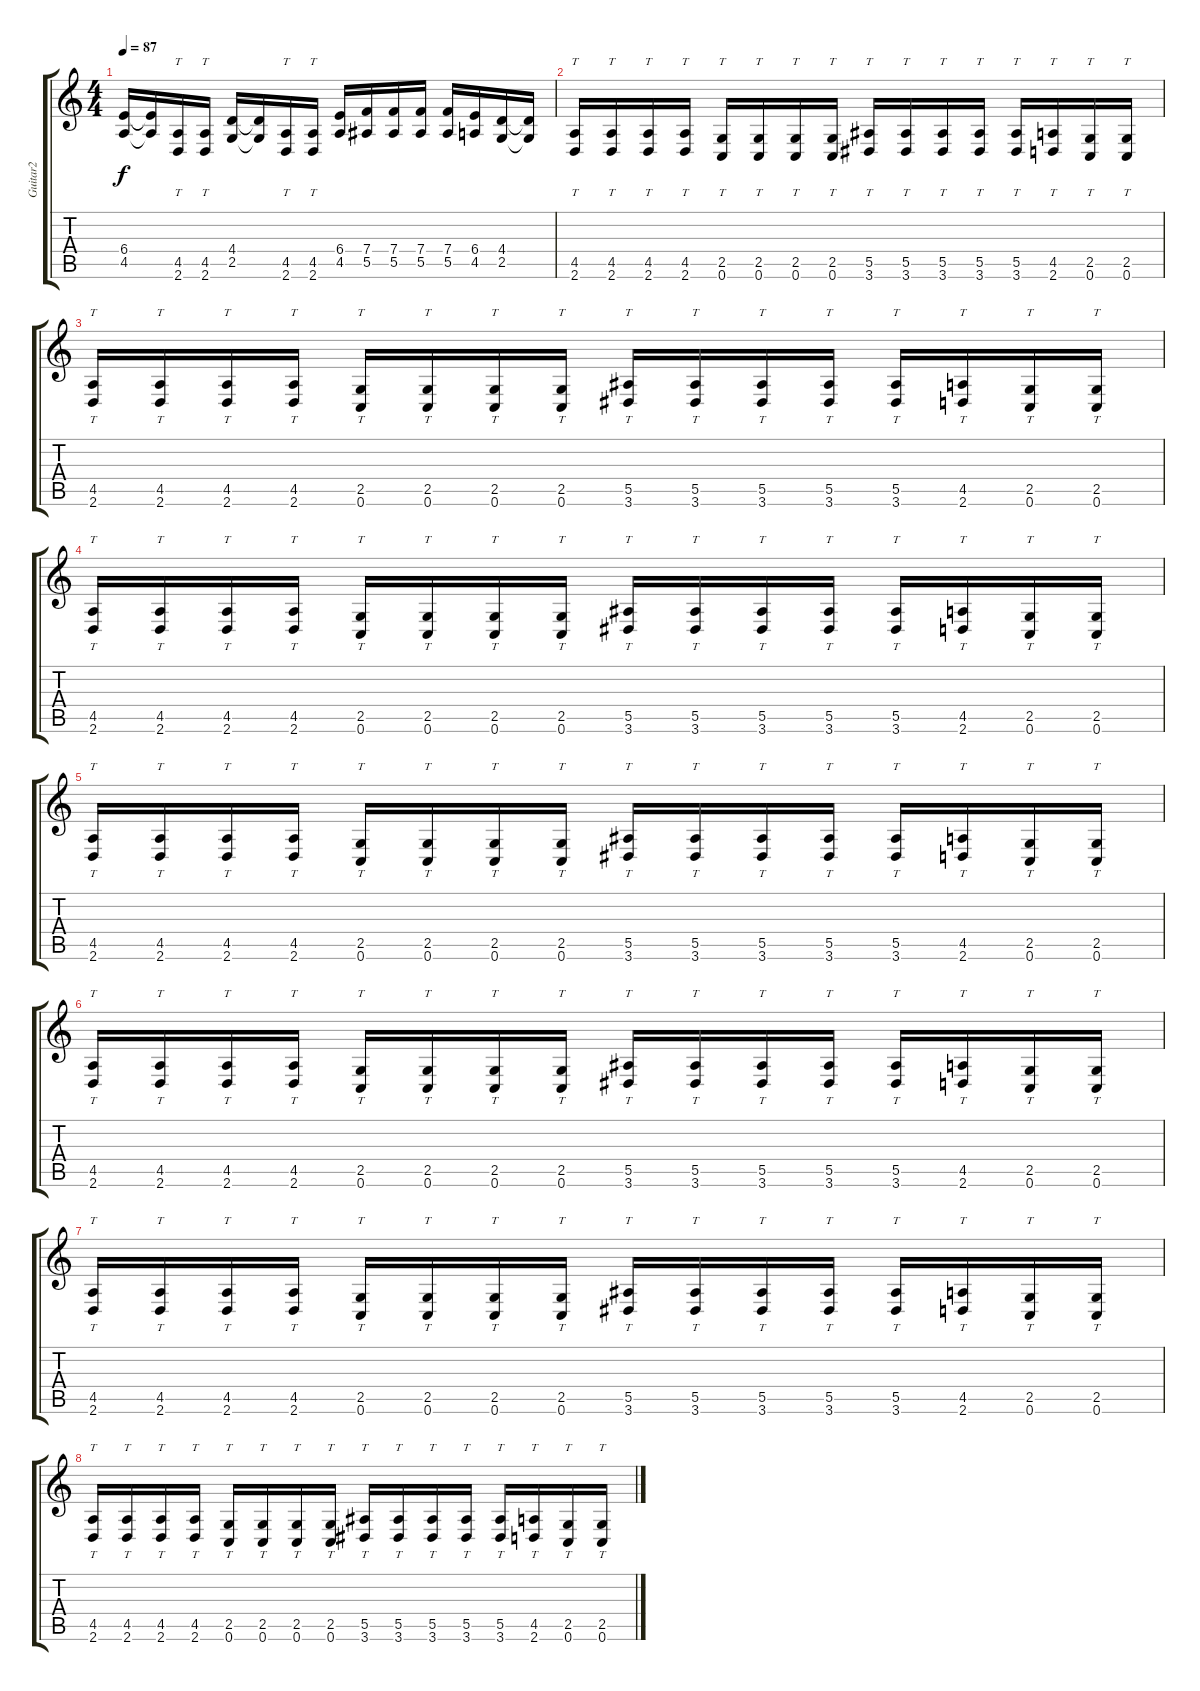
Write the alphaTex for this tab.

\track ("Guitar2" "Guitar2") {instrument distortionguitar}
\staff {score tabs}
\tuning (C4 G3 Eb3 Bb2 F2 C2) {hide}
\ts (4 4)
\tempo 87
\clef g2
\ks c
(6.4 4.5).16{dy f} (6.4{t} 4.5{t}).16 (4.5 2.6).16{tt} (4.5 2.6).16{tt} (4.4 2.5).16 (4.4{t} 2.5{t}).16 (4.5 2.6).16{tt} (4.5 2.6).16{tt} (6.4 4.5).16 (7.4 5.5).16 (7.4 5.5).16 (7.4 5.5).16 (7.4 5.5).16 (6.4 4.5).16 (4.4 2.5).16 (4.4{t} 2.5{t}).16 |
(4.5 2.6).16{tt} (4.5 2.6).16{tt} (4.5 2.6).16{tt} (4.5 2.6).16{tt} (2.5 0.6).16{tt} (2.5 0.6).16{tt} (2.5 0.6).16{tt} (2.5 0.6).16{tt} (5.5 3.6).16{tt} (5.5 3.6).16{tt} (5.5 3.6).16{tt} (5.5 3.6).16{tt} (5.5 3.6).16{tt} (4.5 2.6).16{tt} (2.5 0.6).16{tt} (2.5 0.6).16{tt} |
(4.5 2.6).16{tt} (4.5 2.6).16{tt} (4.5 2.6).16{tt} (4.5 2.6).16{tt} (2.5 0.6).16{tt} (2.5 0.6).16{tt} (2.5 0.6).16{tt} (2.5 0.6).16{tt} (5.5 3.6).16{tt} (5.5 3.6).16{tt} (5.5 3.6).16{tt} (5.5 3.6).16{tt} (5.5 3.6).16{tt} (4.5 2.6).16{tt} (2.5 0.6).16{tt} (2.5 0.6).16{tt} |
(4.5 2.6).16{tt} (4.5 2.6).16{tt} (4.5 2.6).16{tt} (4.5 2.6).16{tt} (2.5 0.6).16{tt} (2.5 0.6).16{tt} (2.5 0.6).16{tt} (2.5 0.6).16{tt} (5.5 3.6).16{tt} (5.5 3.6).16{tt} (5.5 3.6).16{tt} (5.5 3.6).16{tt} (5.5 3.6).16{tt} (4.5 2.6).16{tt} (2.5 0.6).16{tt} (2.5 0.6).16{tt} |
(4.5 2.6).16{tt} (4.5 2.6).16{tt} (4.5 2.6).16{tt} (4.5 2.6).16{tt} (2.5 0.6).16{tt} (2.5 0.6).16{tt} (2.5 0.6).16{tt} (2.5 0.6).16{tt} (5.5 3.6).16{tt} (5.5 3.6).16{tt} (5.5 3.6).16{tt} (5.5 3.6).16{tt} (5.5 3.6).16{tt} (4.5 2.6).16{tt} (2.5 0.6).16{tt} (2.5 0.6).16{tt} |
(4.5 2.6).16{tt} (4.5 2.6).16{tt} (4.5 2.6).16{tt} (4.5 2.6).16{tt} (2.5 0.6).16{tt} (2.5 0.6).16{tt} (2.5 0.6).16{tt} (2.5 0.6).16{tt} (5.5 3.6).16{tt} (5.5 3.6).16{tt} (5.5 3.6).16{tt} (5.5 3.6).16{tt} (5.5 3.6).16{tt} (4.5 2.6).16{tt} (2.5 0.6).16{tt} (2.5 0.6).16{tt} |
(4.5 2.6).16{tt} (4.5 2.6).16{tt} (4.5 2.6).16{tt} (4.5 2.6).16{tt} (2.5 0.6).16{tt} (2.5 0.6).16{tt} (2.5 0.6).16{tt} (2.5 0.6).16{tt} (5.5 3.6).16{tt} (5.5 3.6).16{tt} (5.5 3.6).16{tt} (5.5 3.6).16{tt} (5.5 3.6).16{tt} (4.5 2.6).16{tt} (2.5 0.6).16{tt} (2.5 0.6).16{tt} |
(4.5 2.6).16{tt} (4.5 2.6).16{tt} (4.5 2.6).16{tt} (4.5 2.6).16{tt} (2.5 0.6).16{tt} (2.5 0.6).16{tt} (2.5 0.6).16{tt} (2.5 0.6).16{tt} (5.5 3.6).16{tt} (5.5 3.6).16{tt} (5.5 3.6).16{tt} (5.5 3.6).16{tt} (5.5 3.6).16{tt} (4.5 2.6).16{tt} (2.5 0.6).16{tt} (2.5 0.6).16{tt}
